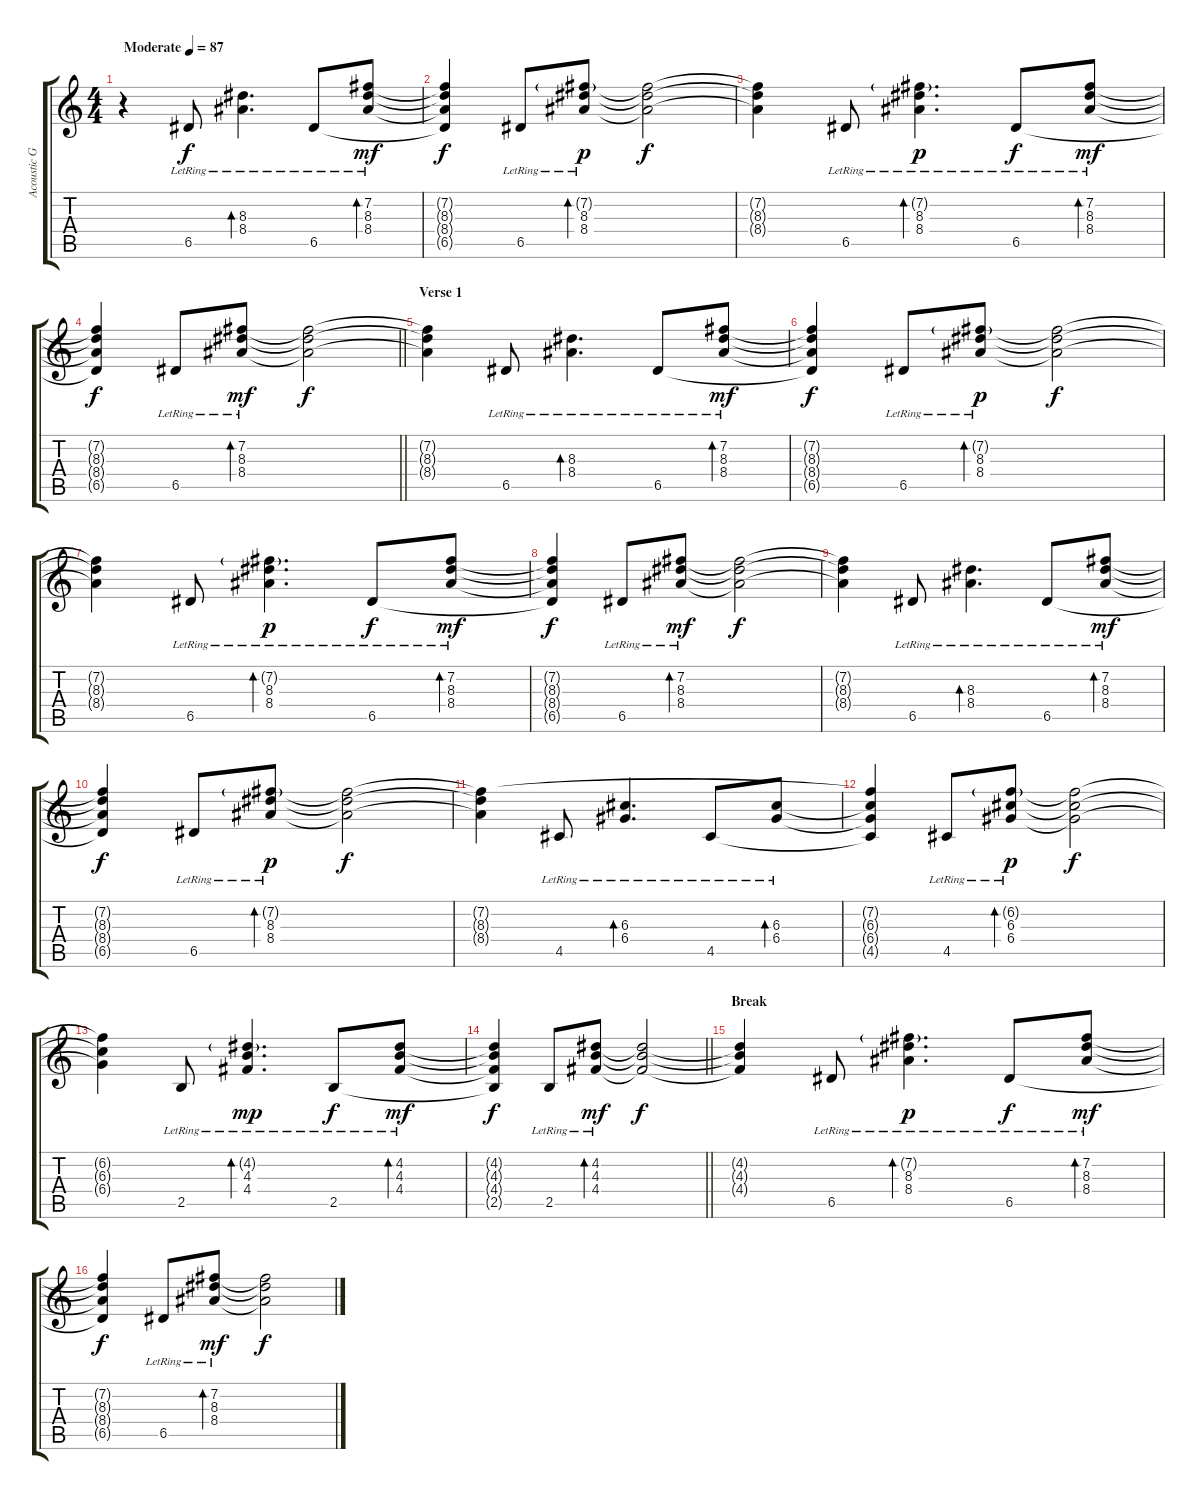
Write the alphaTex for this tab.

\track ("Acoustic Guitar" "Acoustic G") {instrument acousticguitarsteel}
\staff {score tabs}
\tuning (E4 B3 G3 D3 A2 E2) {hide}
\ts (4 4)
\tempo (87 "Moderate")
\clef g2
\ks c
r.4{dy f instrument acousticguitarsteel} 6.5{lr}.8 (8.3{lr} 8.4{lr}).4{d bd 30} 6.5{lr}.8 (7.2{lr} 8.3{lr} 8.4{lr}).8{bd 30 dy mf} |
(7.2{t} 8.3{t} 8.4{t} 6.5{t}).4{dy f} 6.5{lr}.8 (7.2{g} 8.3{lr} 8.4{lr}).8{bd 30 dy p} (7.2{t} 8.3{t} 8.4{t}).2{dy f} |
(7.2{t} 8.3{t} 8.4{t}).4 6.5{lr}.8 (7.2{g} 8.3{lr} 8.4{lr}).4{d bd 30 dy p} 6.5{lr}.8{dy f} (7.2{lr} 8.3{lr} 8.4{lr}).8{bd 30 dy mf} |
\barLineRight lightlight
(7.2{t} 8.3{t} 8.4{t} 6.5{t}).4{dy f} 6.5{lr}.8 (7.2 8.3{lr} 8.4{lr}).8{bd 30 dy mf} (7.2{t} 8.3{t} 8.4{t}).2{dy f} |
\section ("" "Verse 1")
(7.2{t} 8.3{t} 8.4{t}).4 6.5{lr}.8 (8.3{lr} 8.4{lr}).4{d bd 30} 6.5{lr}.8 (7.2{lr} 8.3{lr} 8.4{lr}).8{bd 30 dy mf} |
(7.2{t} 8.3{t} 8.4{t} 6.5{t}).4{dy f} 6.5{lr}.8 (7.2{g} 8.3{lr} 8.4{lr}).8{bd 30 dy p} (7.2{t} 8.3{t} 8.4{t}).2{dy f} |
(7.2{t} 8.3{t} 8.4{t}).4 6.5{lr}.8 (7.2{g} 8.3{lr} 8.4{lr}).4{d bd 30 dy p} 6.5{lr}.8{dy f} (7.2{lr} 8.3{lr} 8.4{lr}).8{bd 30 dy mf} |
(7.2{t} 8.3{t} 8.4{t} 6.5{t}).4{dy f} 6.5{lr}.8 (7.2 8.3{lr} 8.4{lr}).8{bd 30 dy mf} (7.2{t} 8.3{t} 8.4{t}).2{dy f} |
(7.2{t} 8.3{t} 8.4{t}).4 6.5{lr}.8 (8.3{lr} 8.4{lr}).4{d bd 30} 6.5{lr}.8 (7.2{lr} 8.3{lr} 8.4{lr}).8{bd 30 dy mf} |
(7.2{t} 8.3{t} 8.4{t} 6.5{t}).4{dy f} 6.5{lr}.8 (7.2{g} 8.3{lr} 8.4{lr}).8{bd 30 dy p} (7.2{t} 8.3{t} 8.4{t}).2{dy f} |
(7.2{t} 8.3{t} 8.4{t}).4 4.5{lr}.8 (6.3{lr} 6.4{lr}).4{d bd 30} 4.5{lr}.8 (6.3{lr} 6.4{lr}).8{bd 30} |
(7.2{t} 6.3{t} 6.4{t} 4.5{t}).4 4.5{lr}.8 (6.2{g} 6.3{lr} 6.4{lr}).8{bd 30 dy p} (6.2{t} 6.3{t} 6.4{t}).2{dy f} |
(6.2{t} 6.3{t} 6.4{t}).4 2.5{lr}.8 (4.2{g} 4.3{lr} 4.4{lr}).4{d bd 30 dy mp} 2.5{lr}.8{dy f} (4.2{lr} 4.3{lr} 4.4{lr}).8{bd 30 dy mf} |
\barLineRight lightlight
(4.2{t} 4.3{t} 4.4{t} 2.5{t}).4{dy f} 2.5{lr}.8 (4.2 4.3{lr} 4.4{lr}).8{bd 30 dy mf} (4.2{t} 4.3{t} 4.4{t}).2{dy f} |
\section ("" "Break")
(4.2{t} 4.3{t} 4.4{t}).4 6.5{lr}.8 (7.2{g} 8.3{lr} 8.4{lr}).4{d bd 30 dy p} 6.5{lr}.8{dy f} (7.2{lr} 8.3{lr} 8.4{lr}).8{bd 30 dy mf} |
(7.2{t} 8.3{t} 8.4{t} 6.5{t}).4{dy f} 6.5{lr}.8 (7.2 8.3{lr} 8.4{lr}).8{bd 30 dy mf} (7.2{t} 8.3{t} 8.4{t}).2{dy f}
